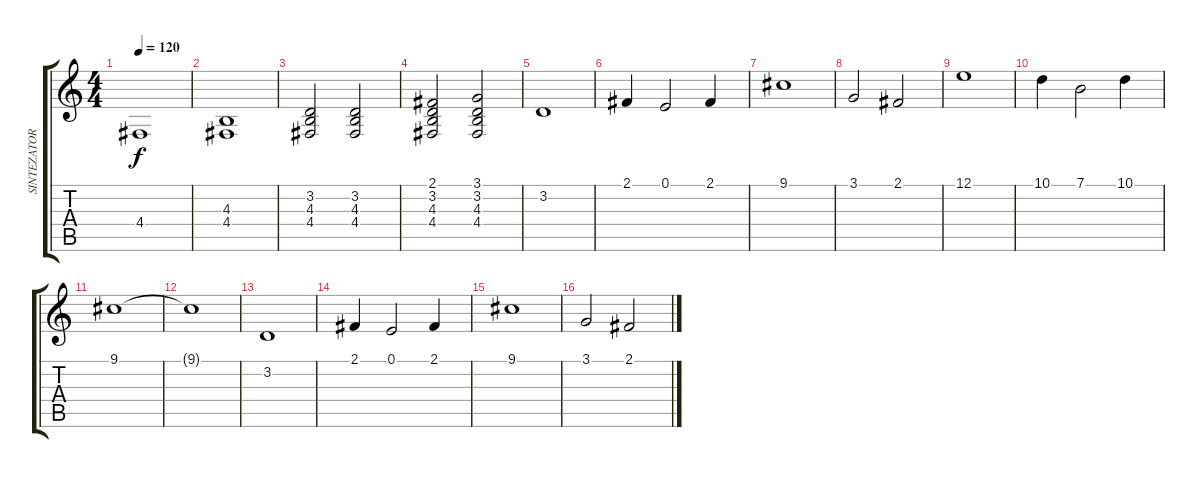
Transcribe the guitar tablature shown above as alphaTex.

\track ("SINTEZATOR" "SINTEZATOR") {instrument stringensemble1}
\staff {score tabs}
\tuning (E4 B3 G3 D3 A2 E2) {hide}
\ts (4 4)
\tempo 120
\clef g2
\ks c
4.4.1{dy f} |
(4.3 4.4).1 |
(3.2 4.3 4.4).2 (3.2 4.3 4.4).2 |
(2.1 3.2 4.3 4.4).2 (3.1 3.2 4.3 4.4).2 |
3.2.1 |
2.1.4 0.1.2 2.1.4 |
9.1.1 |
3.1.2 2.1.2 |
12.1.1 |
10.1.4 7.1.2 10.1.4 |
9.1.1 |
9.1{t}.1 |
3.2.1 |
2.1.4 0.1.2 2.1.4 |
9.1.1 |
3.1.2 2.1.2
